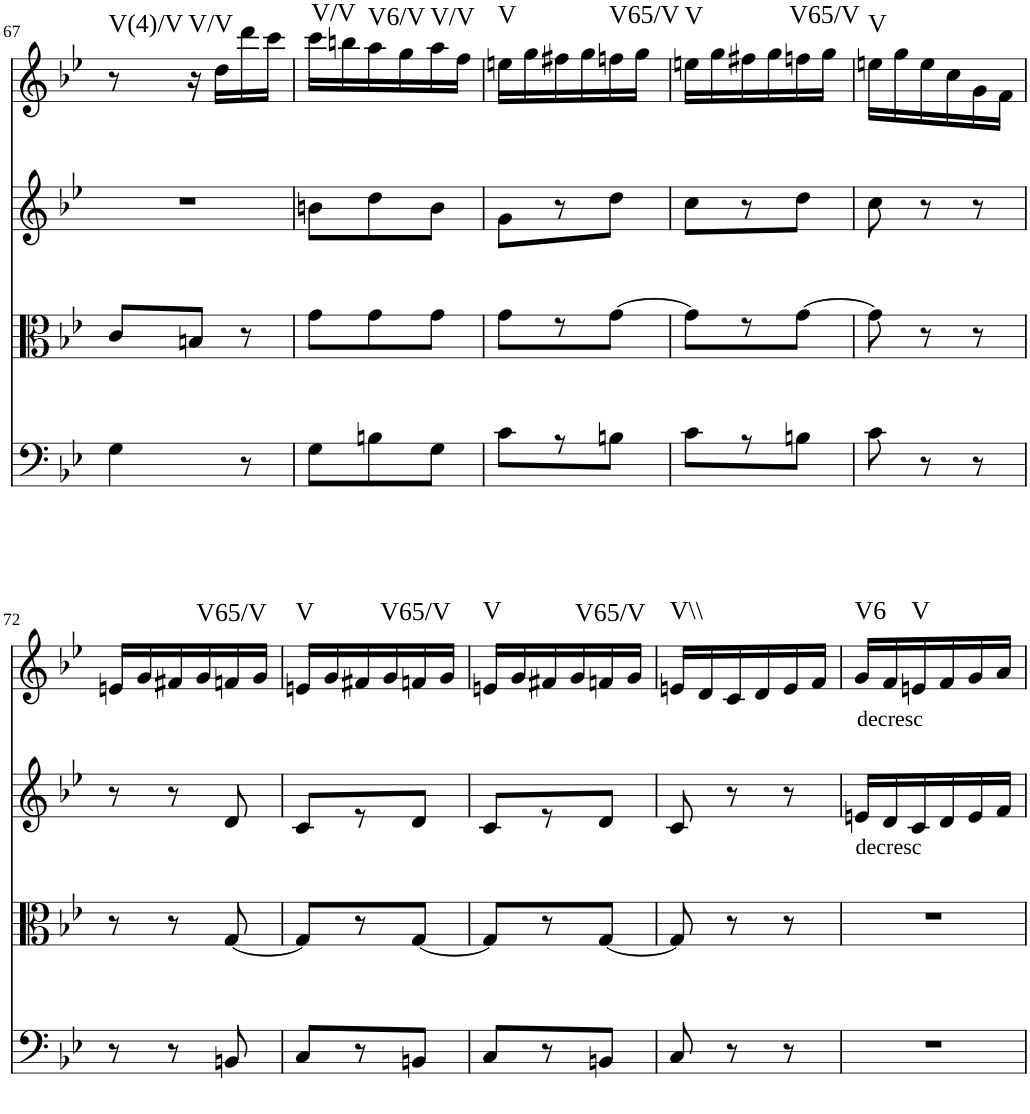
**kern	**kern	**kern	**kern	**harte
*part4	*part3	*part2	*part1	*part1
*staff4	*staff3	*staff2	*staff1	*
*I"Violoncello	*I"Viola	*I"Violin II	*I"Violin I	*
*I'Vc	*I'Vla	*I'Vln	*I'Vln	*
!!LO:PB:g=z
*clefF4	*clefC3	*clefG2	*clefG2	*
*k[b-e-]	*k[b-e-]	*k[b-e-]	*k[b-e-]	*
*M3/8	*M3/8	*M3/8	*M3/8	*
=67	=67	=67	=67	=67
!	!	!	!	!LO:H:kt=V(4)/V
4G\	8c/L	4.r	8r	N
!	!	!	!	!LO:H:kt=V/V
.	8Bn/J	.	16r	N
.	.	.	16dd\LL	.
8r	8r	.	16ddd\	.
.	.	.	16ccc\JJ	.
=68	=68	=68	=68	=68
!	!	!	!	!LO:H:kt=V/V
8G\L	8g\L	8bn\L	16ccc\LL	N
.	.	.	16bbn\	.
!	!	!	!	!LO:H:kt=V6/V
8Bn\	8g\	8dd\	16aa\	N
.	.	.	16gg\	.
!	!	!	!	!LO:H:kt=V/V
8G\J	8g\J	8b\J	16aa\	N
.	.	.	16ff\JJ	.
=69	=69	=69	=69	=69
!	!	!	!	!LO:H:kt=V
8c\L	8g\L	8g\L	16een\LL	N
.	.	.	16gg\	.
8r	8r	8r	16ff#X\	.
.	.	.	16gg\	.
!	!	!	!	!LO:H:kt=V65/V
8Bn\J	[8g\J	8dd\J	16ffn\	N
.	.	.	16gg\JJ	.
=70	=70	=70	=70	=70
!	!	!	!	!LO:H:kt=V
8c\L	8g\L]	8cc\L	16een\LL	N
.	.	.	16gg\	.
8r	8r	8r	16ff#X\	.
.	.	.	16gg\	.
!	!	!	!	!LO:H:kt=V65/V
8Bn\J	[8g\J	8dd\J	16ffn\	N
.	.	.	16gg\JJ	.
=71	=71	=71	=71	=71
!	!	!	!	!LO:H:kt=V
8c\	8g\]	8cc\	16een\LL	N
.	.	.	16gg\	.
8r	8r	8r	16ee\	.
.	.	.	16cc\	.
8r	8r	8r	16g\	.
.	.	.	16f\JJ	.
!!LO:LB:g=z
=72	=72	=72	=72	=72
8r	8r	8r	16en/LL	.
.	.	.	16g/	.
8r	8r	8r	16f#X/	.
.	.	.	16g/	.
!	!	!	!	!LO:H:kt=V65/V
8BBn/	[8G/	8d/	16fn/	N
.	.	.	16g/JJ	.
=73	=73	=73	=73	=73
!	!	!	!	!LO:H:kt=V
8C/L	8G/L]	8c/L	16en/LL	N
.	.	.	16g/	.
8r	8r	8r	16f#X/	.
.	.	.	16g/	.
!	!	!	!	!LO:H:kt=V65/V
8BBn/J	[8G/J	8d/J	16fn/	N
.	.	.	16g/JJ	.
=74	=74	=74	=74	=74
!	!	!	!	!LO:H:kt=V
8C/L	8G/L]	8c/L	16en/LL	N
.	.	.	16g/	.
8r	8r	8r	16f#X/	.
.	.	.	16g/	.
!	!	!	!	!LO:H:kt=V65/V
8BBn/J	[8G/J	8d/J	16fn/	N
.	.	.	16g/JJ	.
=75	=75	=75	=75	=75
!	!	!	!	!LO:H:kt=V\\
8C/	8G/]	8c/	16en/LL	N
.	.	.	16d/	.
8r	8r	8r	16c/	.
.	.	.	16d/	.
8r	8r	8r	16e/	.
.	.	.	16f/JJ	.
=76	=76	=76	=76	=76
!	!	!	!LO:TX:b:t=decresc	!
!	!	!LO:TX:b:t=decresc	!	!LO:H:kt=V6
4.r	4.r	16en/LL	16g/LL	N
.	.	16d/	16f/	.
!	!	!	!	!LO:H:kt=V
.	.	16c/	16en/	N
.	.	16d/	16f/	.
.	.	16e/	16g/	.
.	.	16f/JJ	16a/JJ	.
=	=	=	=	=
*-	*-	*-	*-	*-
